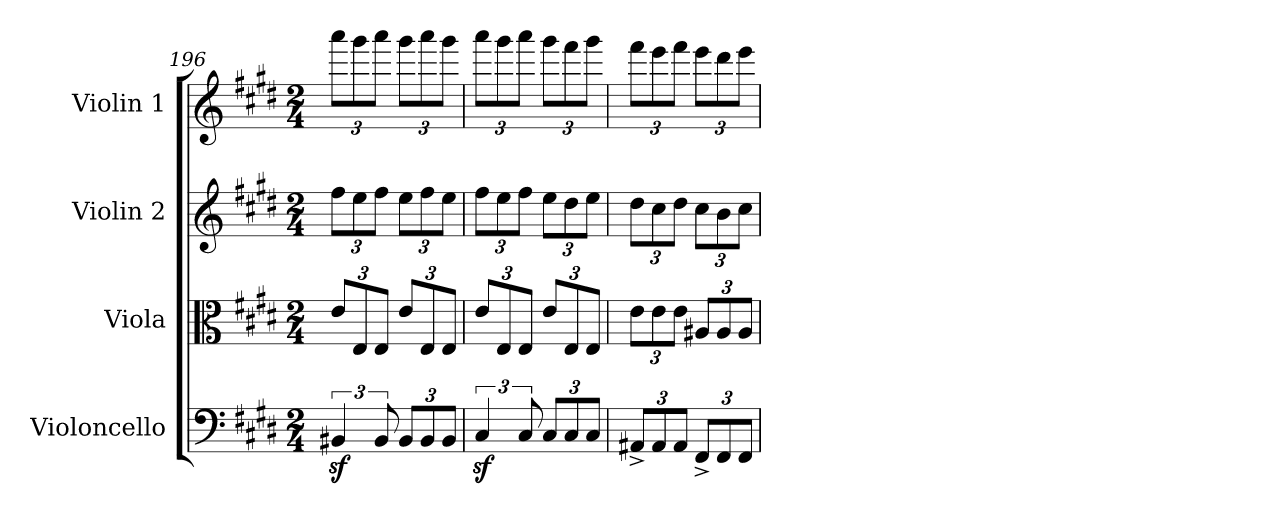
**kern	**kern	**kern	**kern
*part4	*part3	*part2	*part1
*staff4	*staff3	*staff2	*staff1
*I"Violoncello	*I"Viola	*I"Violin 2	*I"Violin 1
*I'Vc	*I'Vla	*I'Vln	*I'Vln
*clefF4	*clefC3	*clefG2	*clefG2
*k[f#c#g#d#]	*k[f#c#g#d#]	*k[f#c#g#d#]	*k[f#c#g#d#]
*M2/4	*M2/4	*M2/4	*M2/4
*	*Xbrackettup	*	*
=196	=196	=196	=196
6BB#Xz</	12e/L	12ff#\L	12aaa\L
.	12E/	12ee\	12ggg#\
12BB#/	12E/J	12ff#\J	12aaa\J
*Xbrackettup	*	*	*
12BB#/L	12e/L	12ee\L	12ggg#\L
12BB#/	12E/	12ff#\	12aaa\
12BB#/J	12E/J	12ee\J	12ggg#\J
!!LO:LB:g=z
=197	=197	=197	=197
*brackettup	*	*	*
6C#z</	12e/L	12ff#\L	12aaa\L
.	12E/	12ee\	12ggg#\
12C#/	12E/J	12ff#\J	12aaa\J
*Xbrackettup	*	*	*
12C#/L	12e/L	12ee\L	12ggg#\L
12C#/	12E/	12dd#\	12fff#\
12C#/J	12E/J	12ee\J	12ggg#\J
=198	=198	=198	=198
12AA#X^/L	12e\L	12dd#\L	12fff#\L
12AA#/	12e\	12cc#\	12eee\
12AA#/J	12e\J	12dd#\J	12fff#\J
12FF#^/L	12A#X/L	12cc#\L	12eee\L
12FF#/	12A#/	12b\	12ddd#\
12FF#/J	12A#/J	12cc#\J	12eee\J
=	=	=	=
*-	*-	*-	*-
